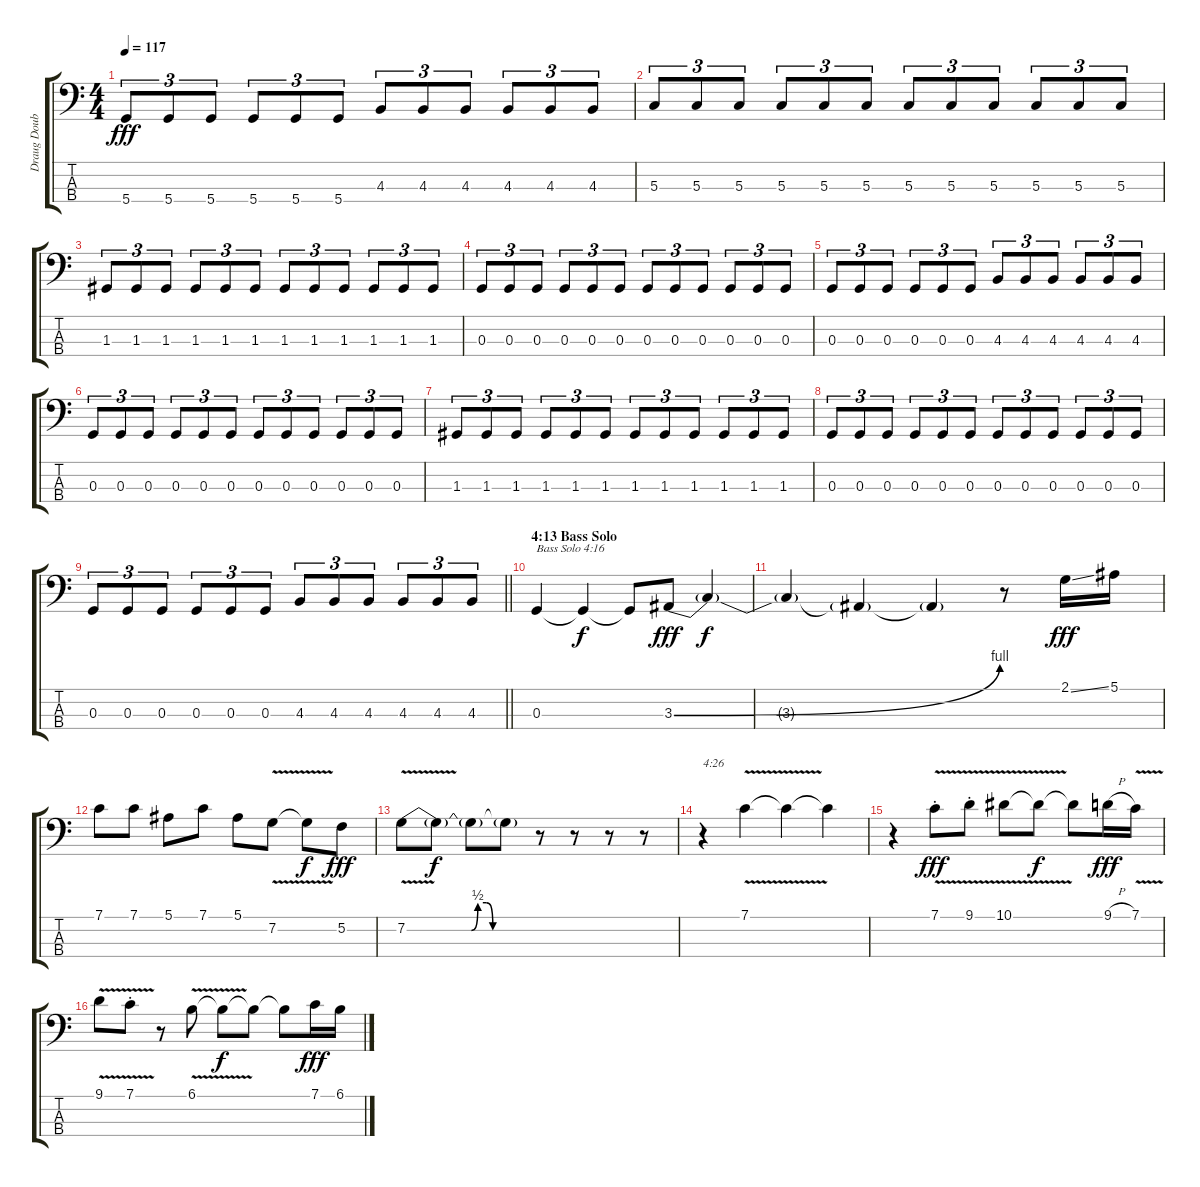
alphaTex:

\track ("Draug Double" "Draug Doub") {instrument electricbassfinger}
\staff {score tabs}
\tuning (F2 C2 G1 D1) {hide}
\ts (4 4)
\tempo 117
\clef f4
\ks c
5.4.8{tu (3 2) dy fff} 5.4.8{tu (3 2)} 5.4.8{tu (3 2)} 5.4.8{tu (3 2)} 5.4.8{tu (3 2)} 5.4.8{tu (3 2)} 4.3.8{tu (3 2)} 4.3.8{tu (3 2)} 4.3.8{tu (3 2)} 4.3.8{tu (3 2)} 4.3.8{tu (3 2)} 4.3.8{tu (3 2)} |
5.3.8{tu (3 2)} 5.3.8{tu (3 2)} 5.3.8{tu (3 2)} 5.3.8{tu (3 2)} 5.3.8{tu (3 2)} 5.3.8{tu (3 2)} 5.3.8{tu (3 2)} 5.3.8{tu (3 2)} 5.3.8{tu (3 2)} 5.3.8{tu (3 2)} 5.3.8{tu (3 2)} 5.3.8{tu (3 2)} |
1.3.8{tu (3 2)} 1.3.8{tu (3 2)} 1.3.8{tu (3 2)} 1.3.8{tu (3 2)} 1.3.8{tu (3 2)} 1.3.8{tu (3 2)} 1.3.8{tu (3 2)} 1.3.8{tu (3 2)} 1.3.8{tu (3 2)} 1.3.8{tu (3 2)} 1.3.8{tu (3 2)} 1.3.8{tu (3 2)} |
0.3.8{tu (3 2)} 0.3.8{tu (3 2)} 0.3.8{tu (3 2)} 0.3.8{tu (3 2)} 0.3.8{tu (3 2)} 0.3.8{tu (3 2)} 0.3.8{tu (3 2)} 0.3.8{tu (3 2)} 0.3.8{tu (3 2)} 0.3.8{tu (3 2)} 0.3.8{tu (3 2)} 0.3.8{tu (3 2)} |
0.3.8{tu (3 2)} 0.3.8{tu (3 2)} 0.3.8{tu (3 2)} 0.3.8{tu (3 2)} 0.3.8{tu (3 2)} 0.3.8{tu (3 2)} 4.3.8{tu (3 2)} 4.3.8{tu (3 2)} 4.3.8{tu (3 2)} 4.3.8{tu (3 2)} 4.3.8{tu (3 2)} 4.3.8{tu (3 2)} |
0.3.8{tu (3 2)} 0.3.8{tu (3 2)} 0.3.8{tu (3 2)} 0.3.8{tu (3 2)} 0.3.8{tu (3 2)} 0.3.8{tu (3 2)} 0.3.8{tu (3 2)} 0.3.8{tu (3 2)} 0.3.8{tu (3 2)} 0.3.8{tu (3 2)} 0.3.8{tu (3 2)} 0.3.8{tu (3 2)} |
1.3.8{tu (3 2)} 1.3.8{tu (3 2)} 1.3.8{tu (3 2)} 1.3.8{tu (3 2)} 1.3.8{tu (3 2)} 1.3.8{tu (3 2)} 1.3.8{tu (3 2)} 1.3.8{tu (3 2)} 1.3.8{tu (3 2)} 1.3.8{tu (3 2)} 1.3.8{tu (3 2)} 1.3.8{tu (3 2)} |
0.3.8{tu (3 2)} 0.3.8{tu (3 2)} 0.3.8{tu (3 2)} 0.3.8{tu (3 2)} 0.3.8{tu (3 2)} 0.3.8{tu (3 2)} 0.3.8{tu (3 2)} 0.3.8{tu (3 2)} 0.3.8{tu (3 2)} 0.3.8{tu (3 2)} 0.3.8{tu (3 2)} 0.3.8{tu (3 2)} |
\barLineRight lightlight
0.3.8{tu (3 2)} 0.3.8{tu (3 2)} 0.3.8{tu (3 2)} 0.3.8{tu (3 2)} 0.3.8{tu (3 2)} 0.3.8{tu (3 2)} 4.3.8{tu (3 2)} 4.3.8{tu (3 2)} 4.3.8{tu (3 2)} 4.3.8{tu (3 2)} 4.3.8{tu (3 2)} 4.3.8{tu (3 2)} |
\section ("" "4:13 Bass Solo")
0.3.4{txt "Bass Solo 4:16" volume 16} 0.3{t}.4{dy f} 0.3{t}.8 3.3{be (bend 0 0 60 4)}.8{dy fff} 3.3{t}.4{dy f} |
3.3{t}.4 3.3{t}.4 3.3{t}.4 r.8 2.1{ss}.16{dy fff} 5.1.16 |
7.1.8 7.1.8 5.1.8 7.1.8 5.1.8 7.2{v}.8 7.2{t}.8{dy f} 5.2.8{dy fff} |
7.2{be (custom 0 0 30 0 33 2 37 2 40 0 60 0) v}.8 7.2{t}.8{dy f} 7.2{t}.8 7.2{t}.8 r.8 r.8 r.8 r.8 |
r.4{txt "4:26"} 7.1{v}.4 7.1{t}.4 7.1{t}.4 |
r.4 7.1{v st}.8{dy fff} 9.1{v st}.8 10.1{v}.8 10.1{t}.8{dy f} 10.1{t}.8 9.1{h}.16{dy fff} 7.1{v}.16 |
9.1{v}.8 7.1{v st}.8 r.8 6.1{v}.8 6.1{t}.8{dy f} 6.1{t}.8 6.1{t}.8 7.1.16{dy fff} 6.1.16
